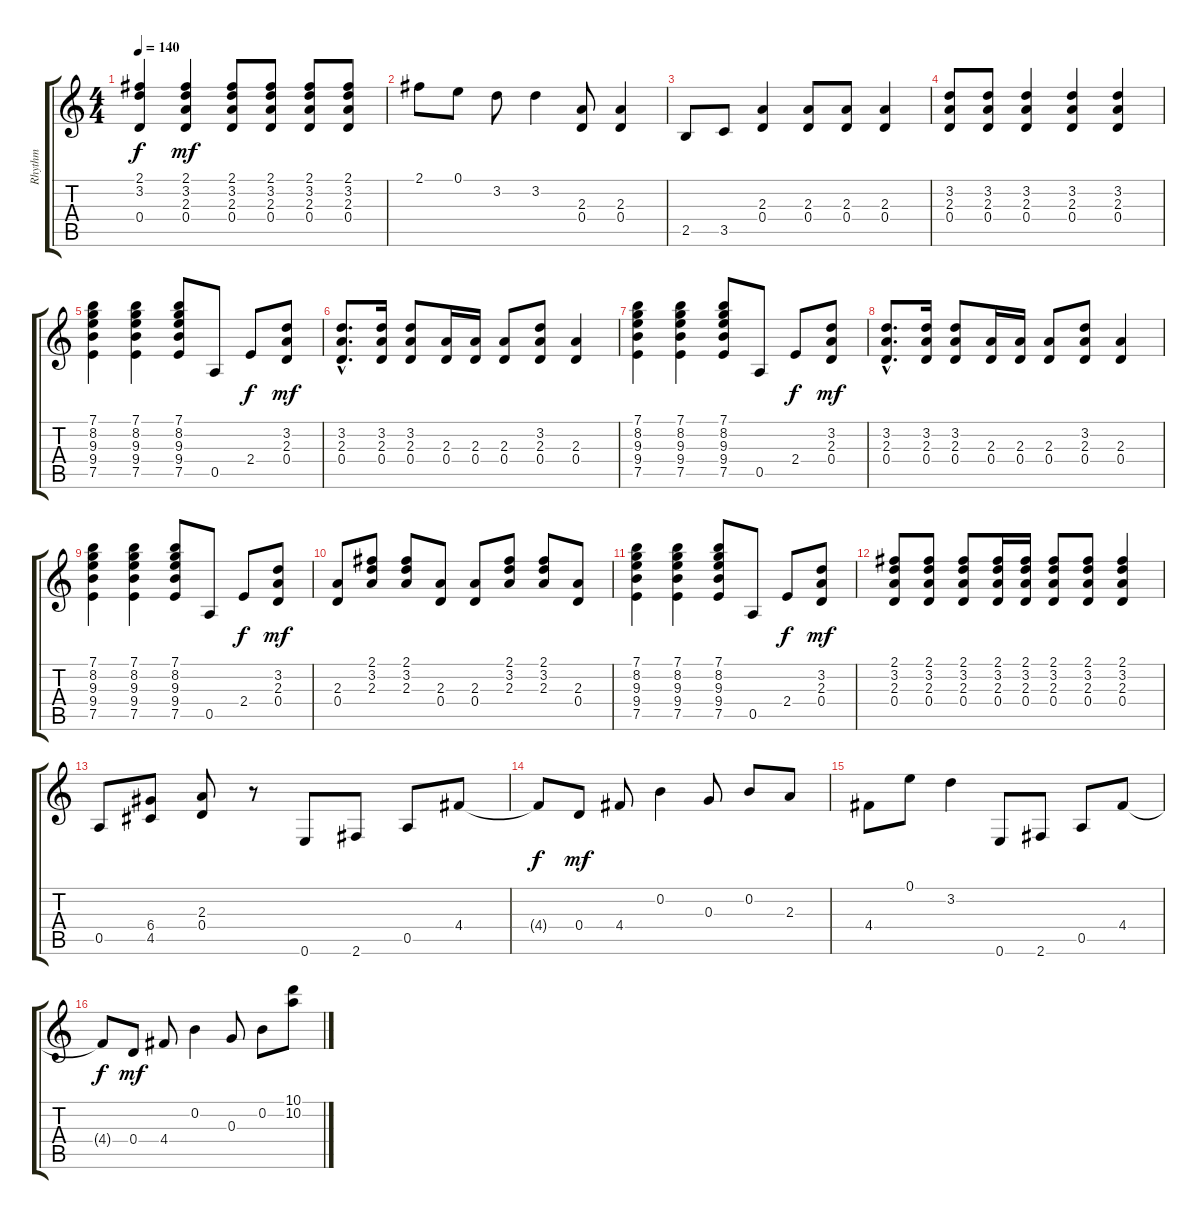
\track ("Rhythm" "Rhythm") {instrument overdrivenguitar}
\staff {score tabs}
\tuning (E4 B3 G3 D3 A2 E2) {hide}
\ts (4 4)
\tempo 140
\clef g2
\ks c
(2.1{t} 3.2{t} 0.4{t}).4{dy f} (2.1 3.2 2.3 0.4).4{dy mf} (2.1 3.2 2.3 0.4).8 (2.1 3.2 2.3 0.4).8 (2.1 3.2 2.3 0.4).8 (2.1 3.2 2.3 0.4).8 |
2.1.8 0.1.8 3.2.8 3.2.4 (2.3 0.4).8 (2.3 0.4).4 |
2.5.8 3.5.8 (2.3 0.4).4 (2.3 0.4).8 (2.3 0.4).8 (2.3 0.4).4 |
(3.2 2.3 0.4).8 (3.2 2.3 0.4).8 (3.2 2.3 0.4).4 (3.2 2.3 0.4).4 (3.2 2.3 0.4).4 |
(7.1 8.2 9.3 9.4 7.5).4 (7.1 8.2 9.3 9.4 7.5).4 (7.1 8.2 9.3 9.4 7.5).8 0.5.8 2.4.8{dy f} (3.2 2.3 0.4).8{dy mf} |
(3.2{hac} 2.3{hac} 0.4{hac}).8{d} (3.2 2.3 0.4).16 (3.2 2.3 0.4).8 (2.3 0.4).16 (2.3 0.4).16 (2.3 0.4).8 (3.2 2.3 0.4).8 (2.3 0.4).4 |
(7.1 8.2 9.3 9.4 7.5).4 (7.1 8.2 9.3 9.4 7.5).4 (7.1 8.2 9.3 9.4 7.5).8 0.5.8 2.4.8{dy f} (3.2 2.3 0.4).8{dy mf} |
(3.2{hac} 2.3{hac} 0.4{hac}).8{d} (3.2 2.3 0.4).16 (3.2 2.3 0.4).8 (2.3 0.4).16 (2.3 0.4).16 (2.3 0.4).8 (3.2 2.3 0.4).8 (2.3 0.4).4 |
(7.1 8.2 9.3 9.4 7.5).4 (7.1 8.2 9.3 9.4 7.5).4 (7.1 8.2 9.3 9.4 7.5).8 0.5.8 2.4.8{dy f} (3.2 2.3 0.4).8{dy mf} |
(2.3 0.4).8 (2.1 3.2 2.3).8 (2.1 3.2 2.3).8 (2.3 0.4).8 (2.3 0.4).8 (2.1 3.2 2.3).8 (2.1 3.2 2.3).8 (2.3 0.4).8 |
(7.1 8.2 9.3 9.4 7.5).4 (7.1 8.2 9.3 9.4 7.5).4 (7.1 8.2 9.3 9.4 7.5).8 0.5.8 2.4.8{dy f} (3.2 2.3 0.4).8{dy mf} |
(2.1 3.2 2.3 0.4).8 (2.1 3.2 2.3 0.4).8 (2.1 3.2 2.3 0.4).8 (2.1 3.2 2.3 0.4).16 (2.1 3.2 2.3 0.4).16 (2.1 3.2 2.3 0.4).8 (2.1 3.2 2.3 0.4).8 (2.1 3.2 2.3 0.4).4 |
0.5.8 (6.4 4.5).8 (2.3 0.4).8 r.8 0.6.8 2.6.8 0.5.8 4.4.8 |
4.4{t}.8{dy f} 0.4.8{dy mf} 4.4.8 0.2.4 0.3.8 0.2.8 2.3.8 |
4.4.8 0.1.8 3.2.4 0.6.8 2.6.8 0.5.8 4.4.8 |
4.4{t}.8{dy f} 0.4.8{dy mf} 4.4.8 0.2.4 0.3.8 0.2.8 (10.1 10.2).8
